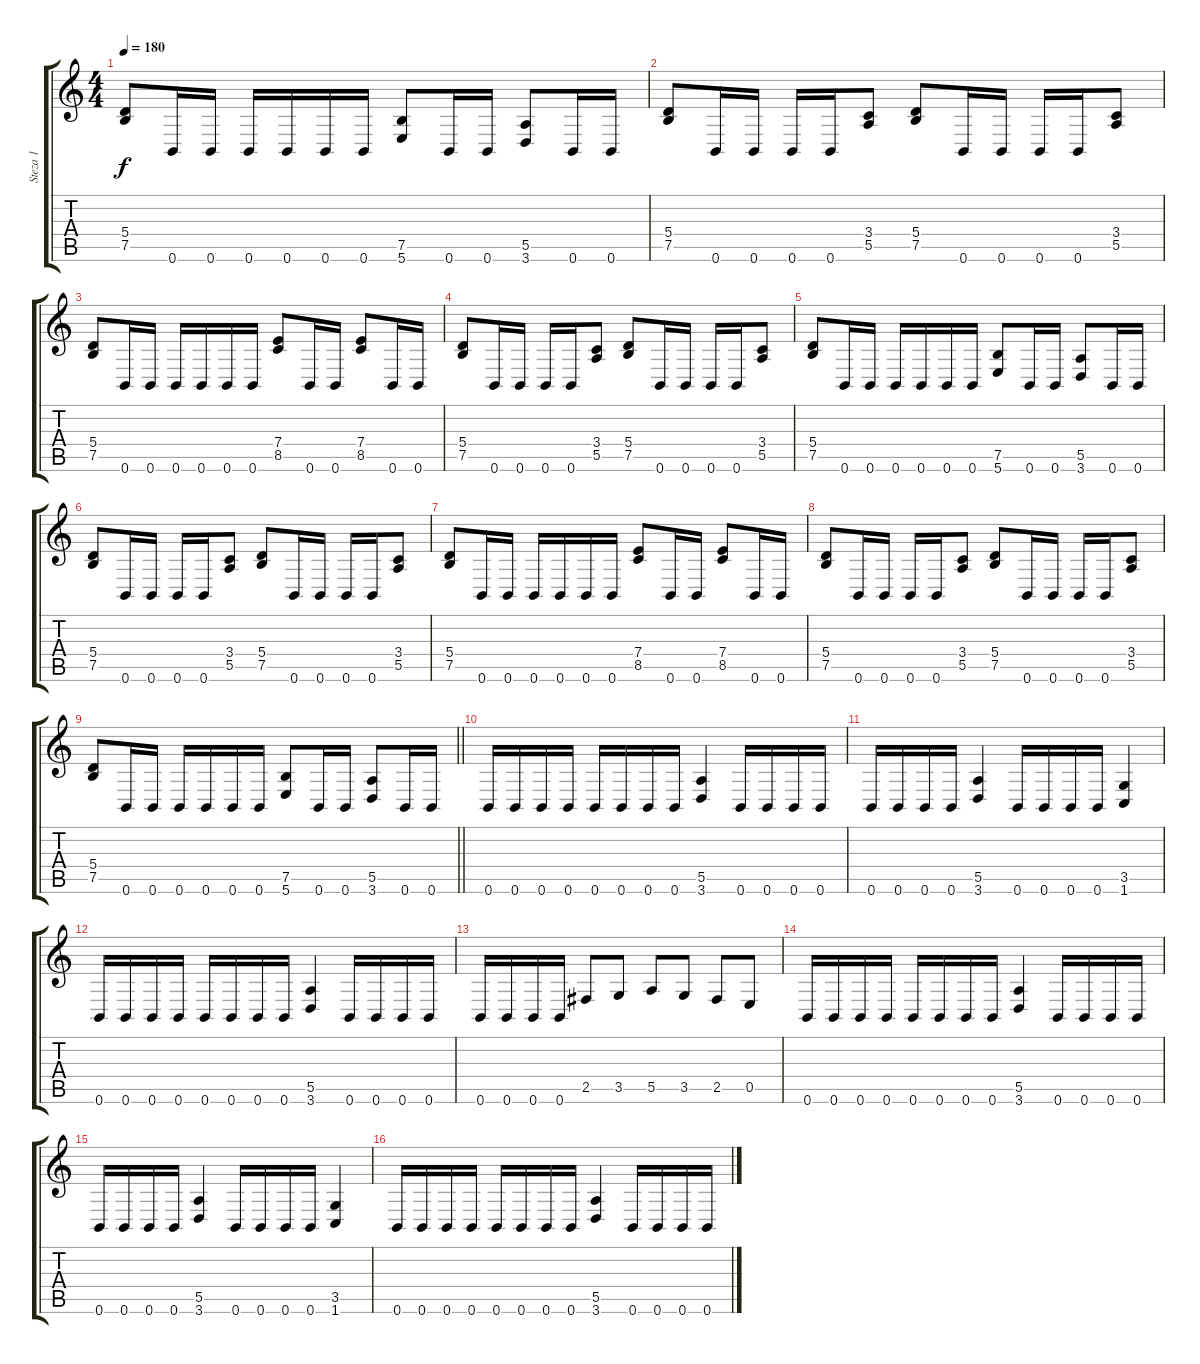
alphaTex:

\track ("Steza 1" "Steza 1") {instrument distortionguitar}
\staff {score tabs}
\tuning (B3 Gb3 D3 A2 E2 B1) {hide}
\ts (4 4)
\tempo 180
\clef g2
\ks c
(5.4 7.5).8{dy f} 0.6.16 0.6.16 0.6.16 0.6.16 0.6.16 0.6.16 (7.5 5.6).8 0.6.16 0.6.16 (5.5 3.6).8 0.6.16 0.6.16 |
(5.4 7.5).8 0.6.16 0.6.16 0.6.16 0.6.16 (3.4 5.5).8 (5.4 7.5).8 0.6.16 0.6.16 0.6.16 0.6.16 (3.4 5.5).8 |
(5.4 7.5).8 0.6.16 0.6.16 0.6.16 0.6.16 0.6.16 0.6.16 (7.4 8.5).8 0.6.16 0.6.16 (7.4 8.5).8 0.6.16 0.6.16 |
(5.4 7.5).8 0.6.16 0.6.16 0.6.16 0.6.16 (3.4 5.5).8 (5.4 7.5).8 0.6.16 0.6.16 0.6.16 0.6.16 (3.4 5.5).8 |
(5.4 7.5).8 0.6.16 0.6.16 0.6.16 0.6.16 0.6.16 0.6.16 (7.5 5.6).8 0.6.16 0.6.16 (5.5 3.6).8 0.6.16 0.6.16 |
(5.4 7.5).8 0.6.16 0.6.16 0.6.16 0.6.16 (3.4 5.5).8 (5.4 7.5).8 0.6.16 0.6.16 0.6.16 0.6.16 (3.4 5.5).8 |
(5.4 7.5).8 0.6.16 0.6.16 0.6.16 0.6.16 0.6.16 0.6.16 (7.4 8.5).8 0.6.16 0.6.16 (7.4 8.5).8 0.6.16 0.6.16 |
(5.4 7.5).8 0.6.16 0.6.16 0.6.16 0.6.16 (3.4 5.5).8 (5.4 7.5).8 0.6.16 0.6.16 0.6.16 0.6.16 (3.4 5.5).8 |
\barLineRight lightlight
(5.4 7.5).8 0.6.16 0.6.16 0.6.16 0.6.16 0.6.16 0.6.16 (7.5 5.6).8 0.6.16 0.6.16 (5.5 3.6).8 0.6.16 0.6.16 |
\section ("" "")
0.6.16 0.6.16 0.6.16 0.6.16 0.6.16 0.6.16 0.6.16 0.6.16 (5.5 3.6).4 0.6.16 0.6.16 0.6.16 0.6.16 |
0.6.16 0.6.16 0.6.16 0.6.16 (5.5 3.6).4 0.6.16 0.6.16 0.6.16 0.6.16 (3.5 1.6).4 |
0.6.16 0.6.16 0.6.16 0.6.16 0.6.16 0.6.16 0.6.16 0.6.16 (5.5 3.6).4 0.6.16 0.6.16 0.6.16 0.6.16 |
0.6.16 0.6.16 0.6.16 0.6.16 2.5.8 3.5.8 5.5.8 3.5.8 2.5.8 0.5.8 |
0.6.16 0.6.16 0.6.16 0.6.16 0.6.16 0.6.16 0.6.16 0.6.16 (5.5 3.6).4 0.6.16 0.6.16 0.6.16 0.6.16 |
0.6.16 0.6.16 0.6.16 0.6.16 (5.5 3.6).4 0.6.16 0.6.16 0.6.16 0.6.16 (3.5 1.6).4 |
0.6.16 0.6.16 0.6.16 0.6.16 0.6.16 0.6.16 0.6.16 0.6.16 (5.5 3.6).4 0.6.16 0.6.16 0.6.16 0.6.16
